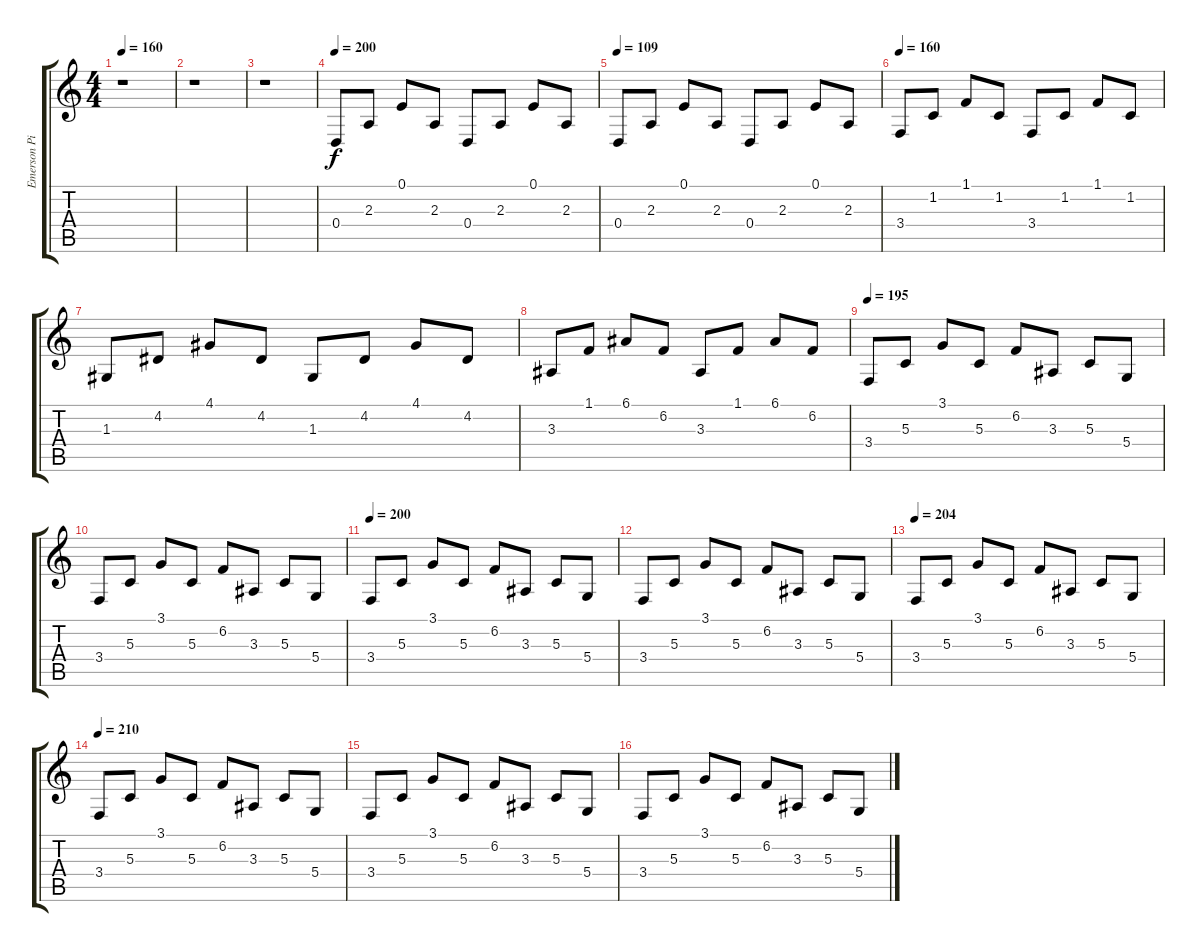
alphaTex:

\track ("Emerson Piano LH" "Emerson Pi") {instrument acousticgrandpiano}
\staff {score tabs}
\tuning (E4 B3 G3 D3 A2 E2) {hide}
\ts (4 4)
\tempo 159
\tempo 160
\clef g2
\ks c
r.1{dy f} |
r.1 |
r.1 |
\tempo 120
\tempo 200
0.4.8{volume 9} 2.3.8 0.1.8 2.3.8 0.4.8 2.3.8 0.1.8 2.3.8 |
\tempo 109
0.4.8 2.3.8 0.1.8 2.3.8 0.4.8 2.3.8 0.1.8 2.3.8 |
\tempo 160
3.4.8{volume 10} 1.2.8 1.1.8 1.2.8 3.4.8 1.2.8 1.1.8 1.2.8 |
1.3.8 4.2.8 4.1.8 4.2.8 1.3.8 4.2.8 4.1.8 4.2.8 |
3.3.8{volume 11} 1.1.8 6.1.8 6.2.8 3.3.8 1.1.8 6.1.8 6.2.8 |
\tempo 195
3.4.8 5.3.8 3.1.8 5.3.8 6.2.8 3.3.8 5.3.8 5.4.8 |
3.4.8 5.3.8 3.1.8 5.3.8 6.2.8 3.3.8 5.3.8 5.4.8 |
\tempo 200
3.4.8{volume 12} 5.3.8 3.1.8 5.3.8 6.2.8 3.3.8 5.3.8 5.4.8 |
3.4.8 5.3.8 3.1.8 5.3.8 6.2.8 3.3.8 5.3.8 5.4.8 |
\tempo 204
3.4.8 5.3.8 3.1.8 5.3.8 6.2.8 3.3.8 5.3.8 5.4.8 |
\tempo 210
3.4.8 5.3.8 3.1.8 5.3.8 6.2.8 3.3.8 5.3.8 5.4.8 |
3.4.8 5.3.8 3.1.8 5.3.8 6.2.8 3.3.8 5.3.8 5.4.8 |
3.4.8 5.3.8 3.1.8 5.3.8 6.2.8 3.3.8 5.3.8 5.4.8
